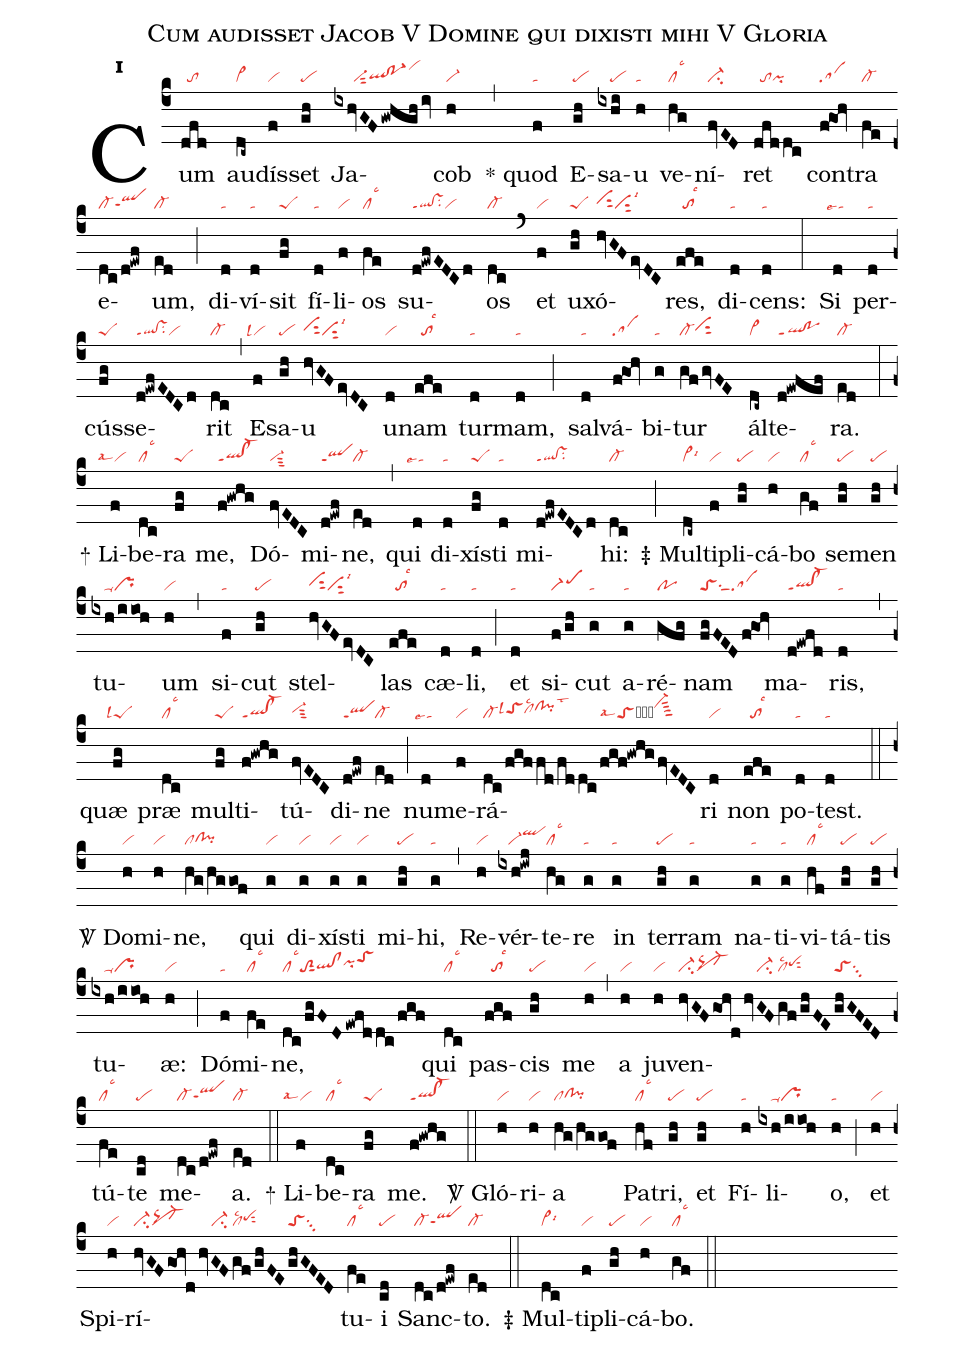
name:Cum audisset Jacob V Domine qui dixisti mihi V Gloria;
office-part:re;
mode:1;
nabc-lines:1;
%%
initial-style: 1;
name: Cum audisset Jacob;
mode: 1;
office-part: Responsorium;
annotation: Resp.;
annotation: i;
nabc-lines:1;
%%
(c4) Cum(dfd|//to) au(dc~|vi>)dís(f|vi)set(gh|pe) Ja(ixhvGF/gwhgh/iv|//////vi-sut2qlhg!po-1hgvihk)cob(h|vi-) (,) <sp>*</sp> quod(f|ta) E(gh|pe)sa(ixhi|////pe)u(h|ta) ve(hg|cllsc3)ní(fvED|ci-)ret(dfddc|//topi) con(f!goh|sa)tra(fe|cl-) e(dc/d!ewf|cl-qlhgppt1)um,(ed|cl-) (;) di(d|ta)ví(d|ta)sit(fg|peS) fí(d|ta)li(f|vi)os(fe|cllsc3) su(d!ewfEDCd|ql!vsppt1su2vi)os(dc|cl-) (`) et(f|vi) u(gh|peS)xó(hvGF/evDC|ciS1hhciS1lsi3)res,(efe|//tolsc3) di(d|ta)cens:(d|ta) (:) Si(d|``talse4) per(d|ta)cús(fg|peS)se(d!ewfEDCd|ql!vsppt1su2vi)rit(dc|cl-) (,) E(f|``vilsl4)sa(gh|pe)u(hvGF/evDC|ciS1hhciS1lsi3) u(d|vi)nam(efe|//tolsc3) tur(d|ta)mam,(d|ta) (;) sal(d|ta)vá(f!goh|sa)bi(g|ta)tur(gf/gvFE|cl-ciS1hh) ál(dc~|vi>)te(d!ewfef|ql!poppt1)ra.(ed|cl-) (:)
<sp>+</sp> Li(f|````vilsal4)be(dc|cllsc3)ra(fg|peS) me,(f!gwhg|ql!cl-ppt1) Dó(fvEDC|vi-sut3)mi(d!ewf|qlppt1)ne,(ed|cl-) (,) qui(d|``talse4) di(d|ta)xís(fg|peS)ti(d|ta) mi(d!ewfEDCd|ql!vsppt1su2)hi:(dc|cl-) (;)
<sp>‡</sp> Mul(dc~|vi>lsi6)ti(f|vi)pli(gh|pe)cá(h|vi)bo(gf|cllsc3) se(gh|pe)men(gh|pe) tu(ixh/iioh|////ta-pr)um(h|vi) (,) si(f|ta)cut(gh|pe) stel(hvGF/evDC|ciS1hhciS1lsi3)las(efe|//tolsc3) cæ(d|ta)li,(d|ta) (;) et(d|ta) si(f/gh|scM1)cut(g|ta) a(g|ta)ré(gfg|po)nam(fgFEDf!goh|toSsu1sut1sa) ma(d!ewfd|ql!cl-ppt1)ris,(d|ta) (,) quæ(fg|``peSlsl4) præ(dc|cllsc3) mul(fg|peS)ti(f!gwhg|ql!cl-ppt1)tú(fvEDC|vi-hhsut3)di(d!ewf|qlppt1)ne(ed|cl-) (;) nu(d|``talse4)me(f|vi)rá(dc/fgffd/fddc|cl-toShhlsl4clhhlsc2clhi!pihilst3|fgf!gwhg/fvEDC|toSlsal4qlhh!clvi-hjsut4)ri(d|vi) non(efe|//tolsc3) po(d|ta)test.(d|ta) (::)

<sp>V/</sp> Do(h|vi)mi(h|vi)ne,(hg/hggof|clclhg!pihg) qui(g|vi) di(g|vi)xís(g|vi)ti(g|vi) mi(gh|pe)hi,(g|ta) (,) Re(h|vi)vér(ixh!iwj|///vi-qlhj)te(hg|cllsc3)re(g|ta) in(g|ta) ter(gh|pe)ram(g|ta) na(g|ta)ti(g|ta)vi(hf|cllsc3)tá(gh|pe)tis(gh|pe) tu(ixh/iioh|////ta-pr)æ:(h|vi) (;) Dó(f|ta)mi(fe|cllsc3)ne,(dc/fgFD/ewfd/dc/fgf|cllsc3toS2sut1qlhg!clhgpihhtoShj) qui(dc|cllsc3) pas(fgf|//tolsc3)cis(gh|pe) me(h|vi) (,) a(h|vi) ju(h|vi)ven(hvGFgoh@d|ci-pq!cl-|hvGFgf/ghFE|////ci-/cllsc2pehhsut2|ghGFED|toSsu3)tú(fe|cllsc3)te(cd|pe) me(dc/d!ewf|cl-qlhgppt1)a.(ed|cl-) (::)
<sp>+</sp> Li(f|````vilsal4)be(dc|cllsc3)ra(fg|peS) me.(f!gwhg|ql!cl-ppt1) (::)

<sp>V/</sp> Gló(h|vi)ri(h|vi)a(hg/hggof|clclhg!pihg) Pa(hf|cllsc3)tri,(gh|pe) et(gh|pe) Fí(h|ta)li(ixh/iioh|////ta-pr)o,(h|ta) (;) et(h|vi) Spi(h|vi)rí(hvGFgoh@d|ci-pq!cl-|hvGFgf/ghFE|////ci-/cllsc2pehhsut2|ghGFED|toSsu3)tu(fe|cllsc3)i(cd|pe) Sanc(dc/d!ewf|cl-qlhgppt1)to.(ed|cl-) (::)
<sp>‡</sp> Mul(dc|vi>lsi6)ti(f|vi)pli(gh|pe)cá(h|vi)bo.(gf|cllsc3) (::)
